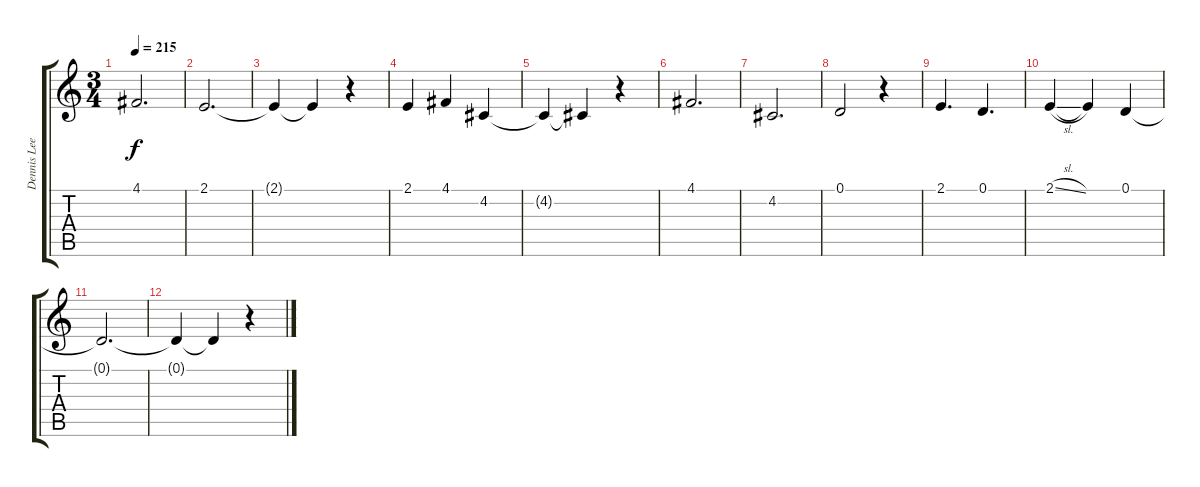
\track ("Dennis Lee - Vocals" "Dennis Lee") {instrument altosax}
\staff {score tabs}
\tuning (D4 A3 F3 C3 G2 D2) {hide}
\ts (3 4)
\tempo 215
\clef g2
\ks c
4.1{t}.2{d dy f} |
2.1.2{d} |
2.1{t}.4 2.1{t}.4 r.4 |
2.1.4 4.1.4 4.2.4 |
4.2{t}.4 4.2{t}.4 r.4 |
4.1.2{d} |
4.2.2{d} |
0.1.2 r.4 |
2.1.4{d} 0.1.4{d} |
2.1{sl}.4 2.1{t}.4 0.1.4 |
0.1{t}.2{d} |
0.1{t}.4 0.1{t}.4 r.4
